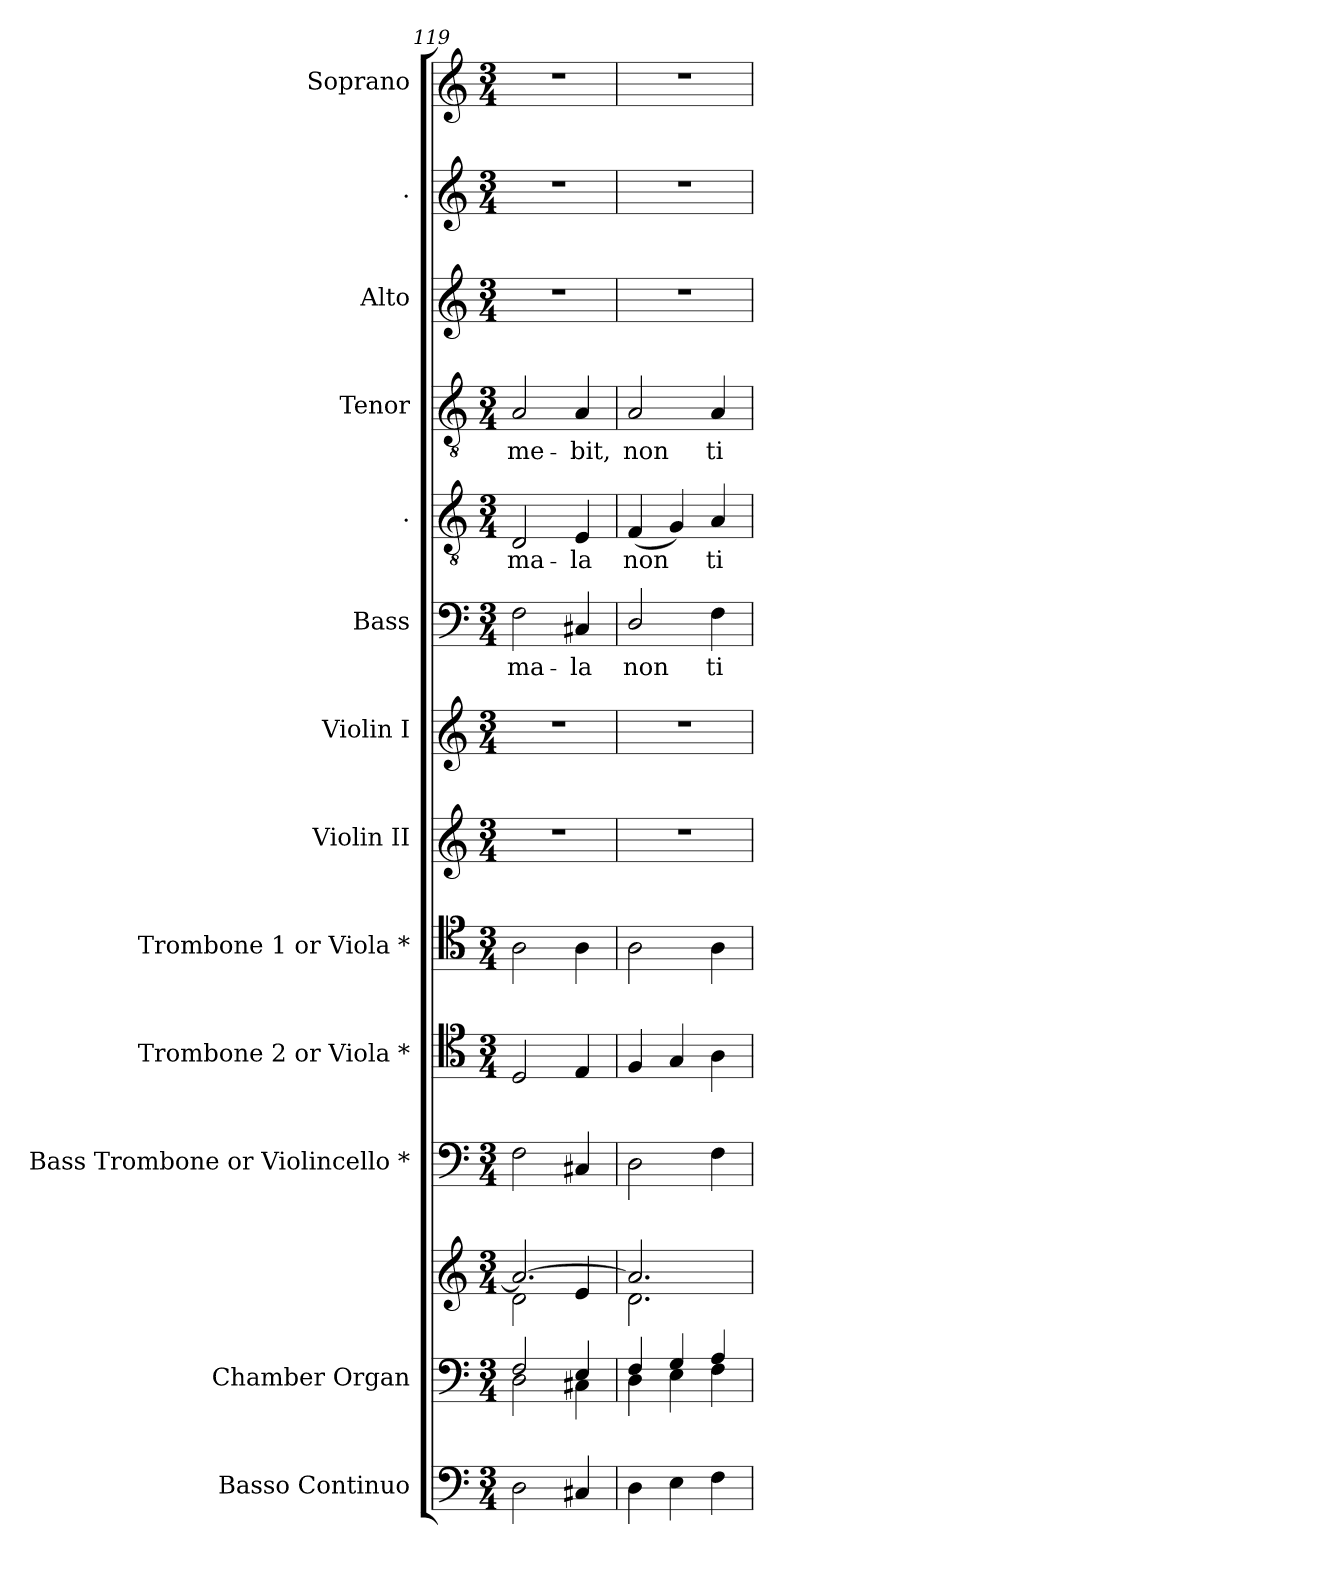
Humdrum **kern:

**kern	**kern	**kern	**kern	**kern	**kern	**kern	**kern	**kern	**text	**kern	**text	**kern	**text	**kern	**kern	**kern
*part13	*part12	*part12	*part11	*part10	*part9	*part8	*part7	*part6	*part6	*part5	*part5	*part4	*part4	*part3	*part2	*part1
*staff14	*staff13	*staff12	*staff11	*staff10	*staff9	*staff8	*staff7	*staff6	*staff6	*staff5	*staff5	*staff4	*staff4	*staff3	*staff2	*staff1
*I"Basso  Continuo	*I"Chamber  Organ	*	*I"Bass Trombone or Violincello *	*I"Trombone 2 or Viola *	*I"Trombone 1 or Viola *	*I"Violin II	*I"Violin I	*I"Bass	*	*I".	*	*I"Tenor	*	*I"Alto	*I".	*I"Soprano
*I'B Cont	*I'Org.	*	*I'B. Tbn.	*I'Tbn 2	*I'Tbn 1	*I'Vln. II	*I'Vln. I	*I'B.	*	*	*	*I'T,	*	*I'A.	*	*I'S.
*clefF4	*clefF4	*clefG2	*clefF4	*clefC4	*clefC4	*clefG2	*clefG2	*clefF4	*	*clefGv2	*	*clefGv2	*	*clefG2	*clefG2	*clefG2
*ITrd7c12	*	*	*	*	*	*	*	*	*	*ITrd7c12	*	*ITrd7c12	*	*	*	*
*k[]	*k[]	*k[]	*k[]	*k[]	*k[]	*k[]	*k[]	*k[]	*	*k[]	*	*k[]	*	*k[]	*k[]	*k[]
*C:	*C:	*C:	*C:	*C:	*C:	*C:	*C:	*C:	*	*C:	*	*C:	*	*C:	*C:	*C:
*M3/4	*M3/4	*M3/4	*M3/4	*M3/4	*M3/4	*M3/4	*M3/4	*M3/4	*	*M3/4	*	*M3/4	*	*M3/4	*M3/4	*M3/4
=119	=119	=119	=119	=119	=119	=119	=119	=119	=119	=119	=119	=119	=119	=119	=119	=119
*	*^	*^	*	*	*	*	*	*	*	*	*	*	*	*	*	*
!	!	!	!	!	!	!	!	!LO:N:vis=1	!LO:N:vis=1	!	!	!	!	!	!	!	!	!
!	!	!	!	!	!	!	!	!	!	!	!LO:LY:b:color=#000000	!	!	!	!	!	!	!
!	!	!	!	!	!	!	!	!	!	!	!	!	!LO:LY:b:color=#000000	!	!	!	!	!
!	!	!	!	!	!	!	!	!	!	!	!	!	!	!	!LO:LY:b:color=#000000	!LO:N:vis=1	!LO:N:vis=1	!LO:N:vis=1
2DDi\	2Fi/	2Di\	2.ai/_	2di\	2Fi\	2Di/	2Ai\	2.r	2.r	2Fi\	ma-	2DDi/	ma-	2AAi/	-me-	2.r	2.r	2.r
!	!	!	!	!	!	!	!	!	!	!	!LO:LY:b:color=#000000	!	!	!	!	!	!	!
!	!	!	!	!	!	!	!	!	!	!	!	!	!LO:LY:b:color=#000000	!	!	!	!	!
!	!	!	!	!	!	!	!	!	!	!	!	!	!	!	!LO:LY:b:color=#000000	!	!	!
4CC#Xi/	4Ei/	4C#Xi\	.	4ei/	4C#Xi/	4Ei/	4Ai\	.	.	4C#Xi/	-la	4EEi/	-la	4AAi/	-bit,	.	.	.
!!LO:PB:g=z
=120	=120	=120	=120	=120	=120	=120	=120	=120	=120	=120	=120	=120	=120	=120	=120	=120	=120	=120
!	!	!	!	!	!	!	!	!LO:N:vis=1	!LO:N:vis=1	!	!	!	!	!	!	!	!	!
!	!	!	!	!	!	!	!	!	!	!	!LO:LY:b:color=#000000	!	!	!	!	!	!	!
!	!	!	!	!	!	!	!	!	!	!	!	!	!LO:LY:b:color=#000000	!	!	!	!	!
!	!	!	!	!	!	!	!	!	!	!	!	!	!	!	!LO:LY:b:color=#000000	!LO:N:vis=1	!LO:N:vis=1	!LO:N:vis=1
4DDi\	4Fi/	4Di\	2.ai/]	2.di\	2Di\	4Fi/	2Ai\	2.r	2.r	2Di/	non	(4FFi/	non	2AAi/	non	2.r	2.r	2.r
4EEi\	4Gi/	4Ei\	.	.	.	4Gi/	.	.	.	.	.	4GGi/)	.	.	.	.	.	.
!	!	!	!	!	!	!	!	!	!	!	!LO:LY:b:color=#000000	!	!	!	!	!	!	!
!	!	!	!	!	!	!	!	!	!	!	!	!	!LO:LY:b:color=#000000	!	!	!	!	!
!	!	!	!	!	!	!	!	!	!	!	!	!	!	!	!LO:LY:b:color=#000000	!	!	!
4FFi\	4Ai/	4Fi\	.	.	4Fi\	4Ai\	4Ai\	.	.	4Fi\	ti-	4AAi/	ti-	4AAi/	ti-	.	.	.
*	*v	*v	*	*	*	*	*	*	*	*	*	*	*	*	*	*	*	*
*	*	*v	*v	*	*	*	*	*	*	*	*	*	*	*	*	*	*
=	=	=	=	=	=	=	=	=	=	=	=	=	=	=	=	=
*-	*-	*-	*-	*-	*-	*-	*-	*-	*-	*-	*-	*-	*-	*-	*-	*-
